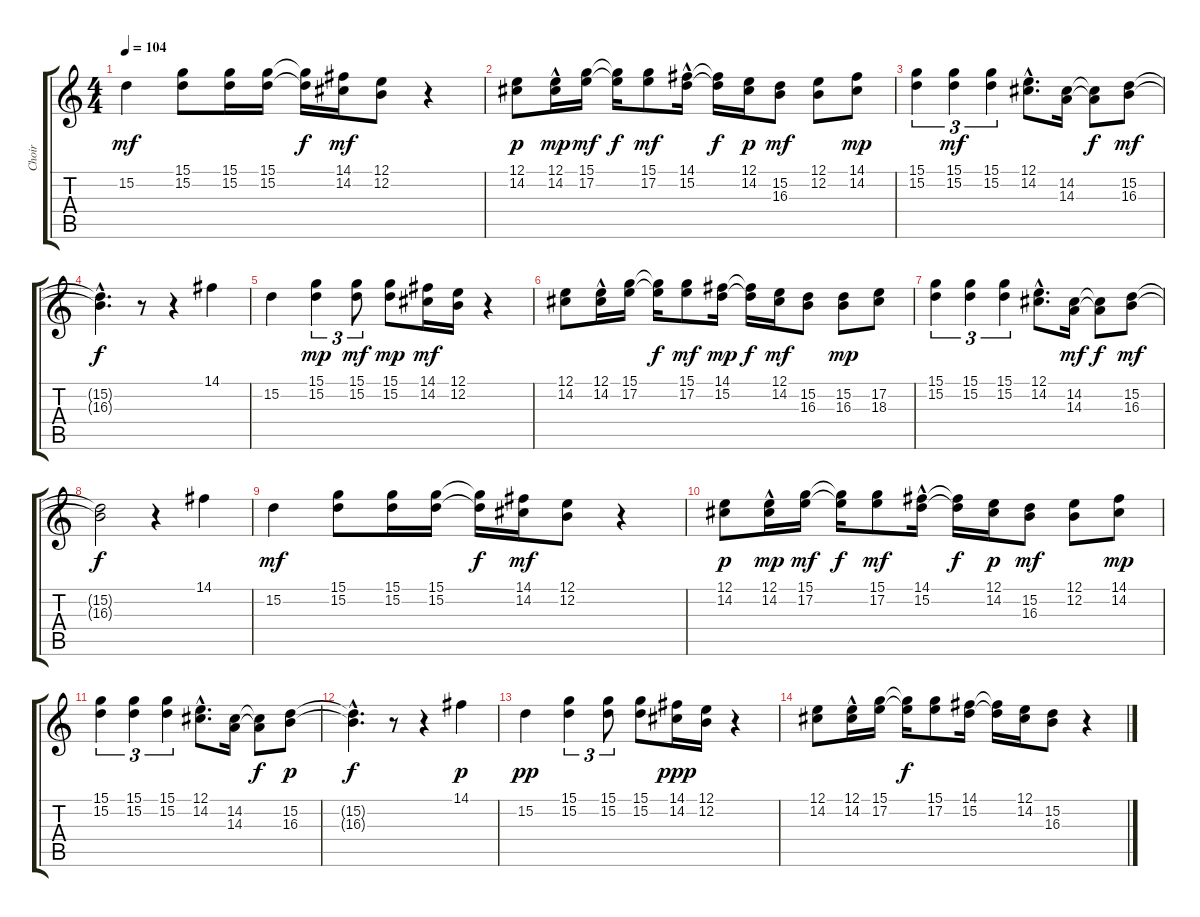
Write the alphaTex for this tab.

\track ("Choir" "Choir") {instrument choiraahs}
\staff {score tabs}
\tuning (E4 B3 G3 D3 A2 E2) {hide}
\ts (4 4)
\tempo 104
\clef g2
\ks c
15.2.4{dy mf} (15.1 15.2).8 (15.1 15.2).16 (15.1 15.2).16 (15.1{t} 15.2{t}).16{dy f} (14.1 14.2).16{dy mf} (12.1 12.2).8 r.4 |
(12.1 14.2).8{dy p} (12.1 14.2{hac}).16{dy mp} (15.1 17.2).16{dy mf} (15.1{t} 17.2{t}).16{dy f} (15.1 17.2).8{dy mf} (14.1 15.2{hac}).16 (14.1{t} 15.2{t}).16{dy f} (12.1 14.2).16{dy p} (15.2 16.3).8{dy mf} (12.1 12.2).8 (14.1 14.2).8{dy mp} |
(15.1 15.2).4{tu (3 2)} (15.1 15.2).4{tu (3 2) dy mf} (15.1 15.2).4{tu (3 2)} (12.1{hac} 14.2{hac}).8{d} (14.2 14.3).16 (14.2{t} 14.3{t}).8{dy f} (15.2 16.3).8{dy mf} |
(15.2{hac t} 16.3{hac t}).4{d dy f} r.8 r.4 14.1.4 |
15.2.4 (15.1 15.2).4{tu (3 2) dy mp} (15.1 15.2).8{tu (3 2) dy mf} (15.1 15.2).8{dy mp} (14.1 14.2).16{dy mf} (12.1 12.2).16 r.4 |
(12.1 14.2).8 (12.1 14.2{hac}).16 (15.1 17.2).16 (15.1{t} 17.2{t}).16{dy f} (15.1 17.2).8{dy mf} (14.1 15.2).16{dy mp} (14.1{t} 15.2{t}).16{dy f} (12.1 14.2).16{dy mf} (15.2 16.3).8 (15.2 16.3).8{dy mp} (17.2 18.3).8 |
(15.1 15.2).4{tu (3 2)} (15.1 15.2).4{tu (3 2)} (15.1 15.2).4{tu (3 2)} (12.1{hac} 14.2{hac}).8{d} (14.2 14.3).16{dy mf} (14.2{t} 14.3{t}).8{dy f} (15.2 16.3).8{dy mf} |
(15.2{t} 16.3{t}).2{dy f} r.4 14.1.4 |
15.2.4{dy mf} (15.1 15.2).8 (15.1 15.2).16 (15.1 15.2).16 (15.1{t} 15.2{t}).16{dy f} (14.1 14.2).16{dy mf} (12.1 12.2).8 r.4 |
(12.1 14.2).8{dy p} (12.1 14.2{hac}).16{dy mp} (15.1 17.2).16{dy mf} (15.1{t} 17.2{t}).16{dy f} (15.1 17.2).8{dy mf} (14.1 15.2{hac}).16 (14.1{t} 15.2{t}).16{dy f} (12.1 14.2).16{dy p} (15.2 16.3).8{dy mf} (12.1 12.2).8 (14.1 14.2).8{dy mp} |
(15.1 15.2).4{tu (3 2)} (15.1 15.2).4{tu (3 2)} (15.1 15.2).4{tu (3 2)} (12.1{hac} 14.2{hac}).8{d} (14.2 14.3).16 (14.2{t} 14.3{t}).8{dy f} (15.2 16.3).8{dy p} |
(15.2{hac t} 16.3{hac t}).4{d dy f} r.8 r.4 14.1.4{dy p} |
15.2.4{dy pp} (15.1 15.2).4{tu (3 2)} (15.1 15.2).8{tu (3 2)} (15.1 15.2).8 (14.1 14.2).16{dy ppp} (12.1 12.2).16 r.4 |
(12.1 14.2).8 (12.1 14.2{hac}).16 (15.1 17.2).16 (15.1{t} 17.2{t}).16{dy f} (15.1 17.2).8 (14.1 15.2).16 (14.1{t} 15.2{t}).16 (12.1 14.2).16 (15.2 16.3).8 r.4
